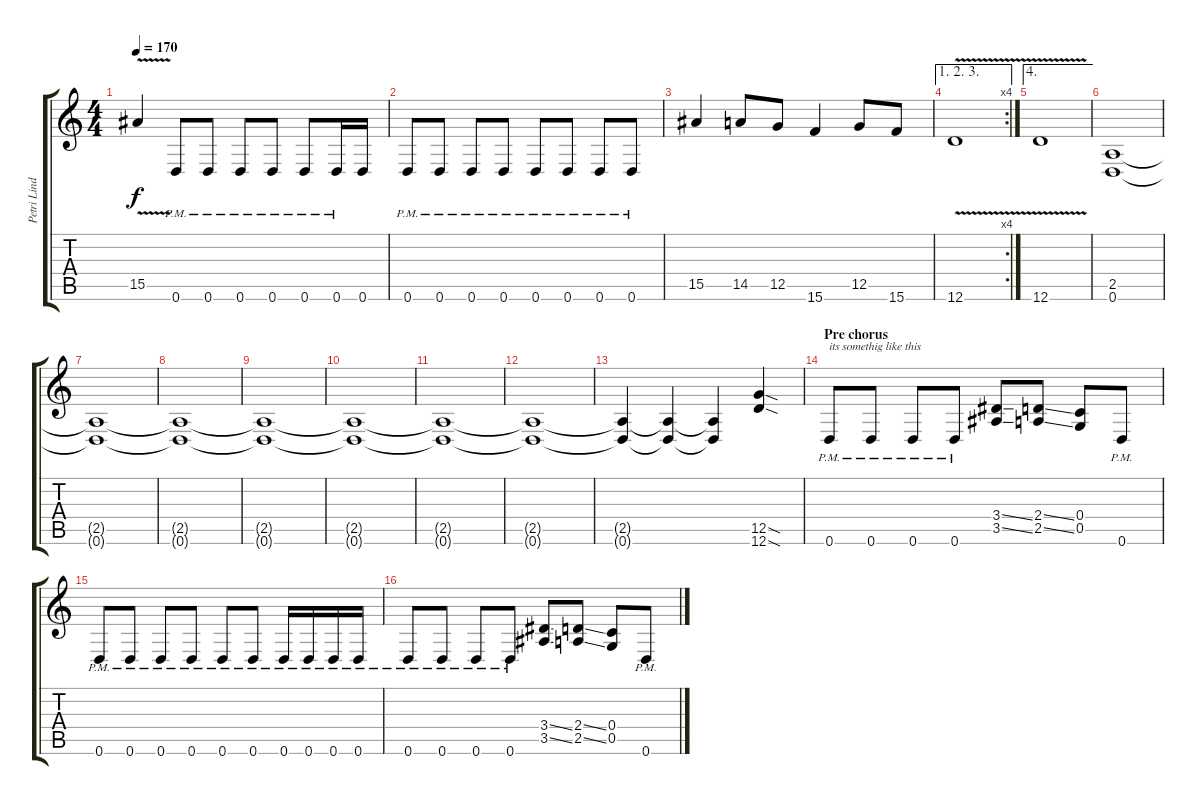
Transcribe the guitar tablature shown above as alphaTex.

\track ("Petri Lindroos" "Petri Lind") {instrument distortionguitar}
\staff {score tabs}
\tuning (D4 A3 F3 C3 G2 D2) {hide}
\ts (4 4)
\tempo 170
\clef g2
\ks c
15.5{v}.4{dy f} 0.6{pm}.8 0.6{pm}.8 0.6{pm}.8 0.6{pm}.8 0.6{pm}.8 0.6{pm}.16 0.6.16 |
0.6{pm}.8 0.6{pm}.8 0.6{pm}.8 0.6{pm}.8 0.6{pm}.8 0.6{pm}.8 0.6{pm}.8 0.6{pm}.8 |
15.5.4 14.5.8 12.5.8 15.6.4 12.5.8 15.6.8 |
\ae (1 2 3)
\rc 4
12.6{v}.1 |
\ae 4
12.6{v}.1 |
(2.5 0.6).1 |
(2.5{t} 0.6{t}).1 |
(2.5{t} 0.6{t}).1 |
(2.5{t} 0.6{t}).1 |
(2.5{t} 0.6{t}).1 |
(2.5{t} 0.6{t}).1 |
(2.5{t} 0.6{t}).1 |
(2.5{t} 0.6{t}).4 (2.5{t} 0.6{t}).4 (2.5{t} 0.6{t}).4 (12.5{sod} 12.6{sod}).4 |
\section ("" "Pre chorus")
0.6{pm}.8{txt "its somethig like this"} 0.6{pm}.8 0.6{pm}.8 0.6{pm}.8 (3.4{ss} 3.5{ss}).8 (2.4{ss} 2.5{ss}).8 (0.4 0.5).8 0.6{pm}.8 |
0.6{pm}.8 0.6{pm}.8 0.6{pm}.8 0.6{pm}.8 0.6{pm}.8 0.6{pm}.8 0.6{pm}.16 0.6{pm}.16 0.6{pm}.16 0.6{pm}.16 |
0.6{pm}.8 0.6{pm}.8 0.6{pm}.8 0.6{pm}.8 (3.4{ss} 3.5{ss}).8 (2.4{ss} 2.5{ss}).8 (0.4 0.5).8 0.6{pm}.8
